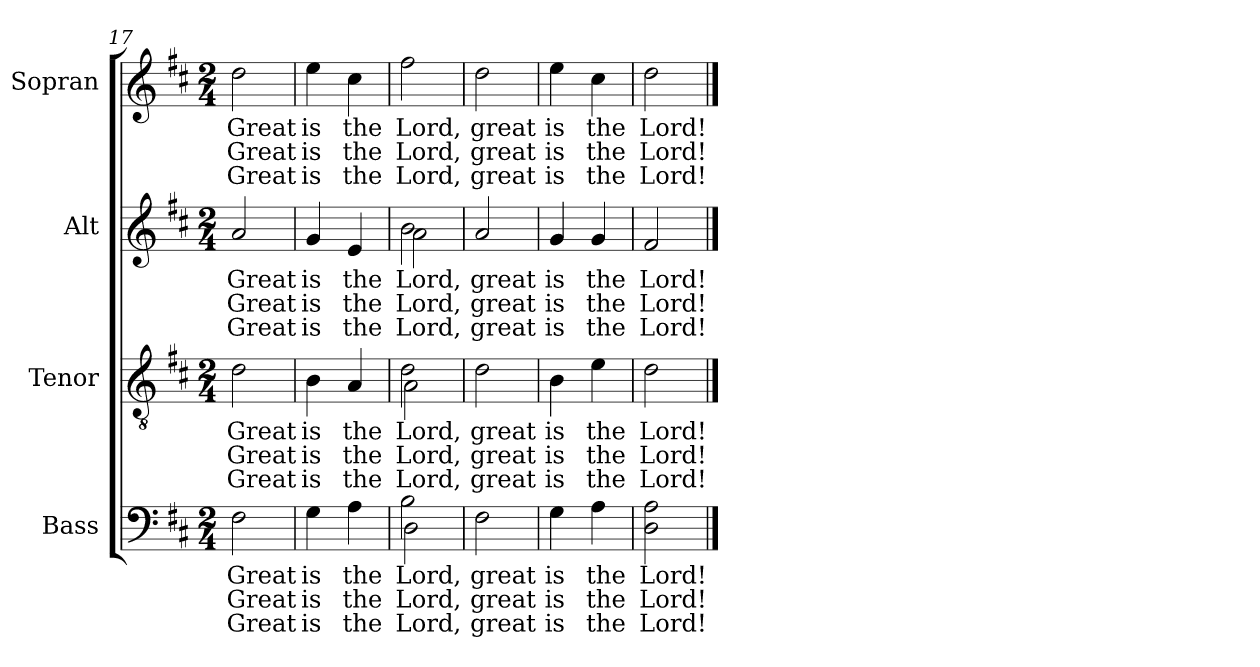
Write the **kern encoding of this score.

**kern	**text	**text	**text	**kern	**text	**text	**text	**kern	**text	**text	**text	**kern	**text	**text	**text
*part4	*part4	*part4	*part4	*part3	*part3	*part3	*part3	*part2	*part2	*part2	*part2	*part1	*part1	*part1	*part1
*staff4	*staff4	*staff4	*staff4	*staff3	*staff3	*staff3	*staff3	*staff2	*staff2	*staff2	*staff2	*staff1	*staff1	*staff1	*staff1
*I"Bass	*	*	*	*I"Tenor	*	*	*	*I"Alt	*	*	*	*I"Sopran	*	*	*
*I'B.	*	*	*	*I'T.	*	*	*	*I'A.	*	*	*	*I'S.	*	*	*
!!LO:LB:g=z
*clefF4	*	*	*	*clefGv2	*	*	*	*clefG2	*	*	*	*clefG2	*	*	*
*k[f#c#]	*	*	*	*k[f#c#]	*	*	*	*k[f#c#]	*	*	*	*k[f#c#]	*	*	*
*D:	*	*	*	*D:	*	*	*	*D:	*	*	*	*D:	*	*	*
*M2/4	*	*	*	*M2/4	*	*	*	*M2/4	*	*	*	*M2/4	*	*	*
=17	=17	=17	=17	=17	=17	=17	=17	=17	=17	=17	=17	=17	=17	=17	=17
!	!LO:LY:b	!LO:LY:b	!LO:LY:b	!	!	!	!	!	!	!	!	!	!	!	!
!	!	!	!	!	!LO:LY:b	!LO:LY:b	!LO:LY:b	!	!	!	!	!	!	!	!
!	!	!	!	!	!	!	!	!	!LO:LY:b	!LO:LY:b	!LO:LY:b	!	!	!	!
!	!	!	!	!	!	!	!	!	!	!	!	!	!LO:LY:b	!LO:LY:b	!LO:LY:b
2F#\	Great	Great	Great	2d\	Great	Great	Great	2a/	Great	Great	Great	2dd\	Great	Great	Great
=18	=18	=18	=18	=18	=18	=18	=18	=18	=18	=18	=18	=18	=18	=18	=18
!	!LO:LY:b	!LO:LY:b	!LO:LY:b	!	!	!	!	!	!	!	!	!	!	!	!
!	!	!	!	!	!LO:LY:b	!LO:LY:b	!LO:LY:b	!	!	!	!	!	!	!	!
!	!	!	!	!	!	!	!	!	!LO:LY:b	!LO:LY:b	!LO:LY:b	!	!	!	!
!	!	!	!	!	!	!	!	!	!	!	!	!	!LO:LY:b	!LO:LY:b	!LO:LY:b
4G\	is	is	is	4B\	is	is	is	4g/	is	is	is	4ee\	is	is	is
!	!LO:LY:b	!LO:LY:b	!LO:LY:b	!	!	!	!	!	!	!	!	!	!	!	!
!	!	!	!	!	!LO:LY:b	!LO:LY:b	!LO:LY:b	!	!	!	!	!	!	!	!
!	!	!	!	!	!	!	!	!	!LO:LY:b	!LO:LY:b	!LO:LY:b	!	!	!	!
!	!	!	!	!	!	!	!	!	!	!	!	!	!LO:LY:b	!LO:LY:b	!LO:LY:b
4A\	the	the	the	4A/	the	the	the	4e/	the	the	the	4cc#\	the	the	the
=19	=19	=19	=19	=19	=19	=19	=19	=19	=19	=19	=19	=19	=19	=19	=19
!	!LO:LY:b	!LO:LY:b	!LO:LY:b	!	!	!	!	!	!	!	!	!	!	!	!
*^	*	*	*	*	*	*	*	*	*	*	*	*	*	*	*
!	!	!	!	!	!	!LO:LY:b	!LO:LY:b	!LO:LY:b	!	!	!	!	!	!	!	!
*	*	*	*	*	*^	*	*	*	*	*	*	*	*	*	*	*
!	!	!	!	!	!	!	!	!	!	!	!LO:LY:b	!LO:LY:b	!LO:LY:b	!	!	!	!
*	*	*	*	*	*	*	*	*	*	*^	*	*	*	*	*	*	*
!	!	!	!	!	!	!	!	!	!	!	!	!	!	!	!	!LO:LY:b	!LO:LY:b	!LO:LY:b
2B\	2D!\	Lord,	Lord,	Lord,	2d\	2A!\	Lord,	Lord,	Lord,	2b\	2a!\	Lord,	Lord,	Lord,	2ff#\	Lord,	Lord,	Lord,
*v	*v	*	*	*	*	*	*	*	*	*v	*v	*	*	*	*	*	*	*
*	*	*	*	*v	*v	*	*	*	*	*	*	*	*	*	*	*
=20	=20	=20	=20	=20	=20	=20	=20	=20	=20	=20	=20	=20	=20	=20	=20
*^	*	*	*	*^	*	*	*	*^	*	*	*	*	*	*	*
!	!	!LO:LY:b	!LO:LY:b	!LO:LY:b	!	!	!	!	!	!	!	!	!	!	!	!	!	!
*v	*v	*	*	*	*	*	*	*	*	*v	*v	*	*	*	*	*	*	*
*	*	*	*	*v	*v	*	*	*	*	*	*	*	*	*	*	*
*^	*	*	*	*^	*	*	*	*^	*	*	*	*	*	*	*
!	!	!	!	!	!	!	!LO:LY:b	!LO:LY:b	!LO:LY:b	!	!	!	!	!	!	!	!	!
*v	*v	*	*	*	*	*	*	*	*	*v	*v	*	*	*	*	*	*	*
*	*	*	*	*v	*v	*	*	*	*	*	*	*	*	*	*	*
*^	*	*	*	*^	*	*	*	*^	*	*	*	*	*	*	*
!	!	!	!	!	!	!	!	!	!	!	!	!LO:LY:b	!LO:LY:b	!LO:LY:b	!	!	!	!
*v	*v	*	*	*	*	*	*	*	*	*v	*v	*	*	*	*	*	*	*
*	*	*	*	*v	*v	*	*	*	*	*	*	*	*	*	*	*
*^	*	*	*	*^	*	*	*	*^	*	*	*	*	*	*	*
!	!	!	!	!	!	!	!	!	!	!	!	!	!	!	!	!LO:LY:b	!LO:LY:b	!LO:LY:b
*v	*v	*	*	*	*	*	*	*	*	*v	*v	*	*	*	*	*	*	*
*	*	*	*	*v	*v	*	*	*	*	*	*	*	*	*	*	*
2F#\	great	great	great	2d\	great	great	great	2a/	great	great	great	2dd\	great	great	great
=21	=21	=21	=21	=21	=21	=21	=21	=21	=21	=21	=21	=21	=21	=21	=21
!	!LO:LY:b	!LO:LY:b	!LO:LY:b	!	!	!	!	!	!	!	!	!	!	!	!
!	!	!	!	!	!LO:LY:b	!LO:LY:b	!LO:LY:b	!	!	!	!	!	!	!	!
!	!	!	!	!	!	!	!	!	!LO:LY:b	!LO:LY:b	!LO:LY:b	!	!	!	!
!	!	!	!	!	!	!	!	!	!	!	!	!	!LO:LY:b	!LO:LY:b	!LO:LY:b
4G\	is	is	is	4B\	is	is	is	4g/	is	is	is	4ee\	is	is	is
!	!LO:LY:b	!LO:LY:b	!LO:LY:b	!	!	!	!	!	!	!	!	!	!	!	!
!	!	!	!	!	!LO:LY:b	!LO:LY:b	!LO:LY:b	!	!	!	!	!	!	!	!
!	!	!	!	!	!	!	!	!	!LO:LY:b	!LO:LY:b	!LO:LY:b	!	!	!	!
!	!	!	!	!	!	!	!	!	!	!	!	!	!LO:LY:b	!LO:LY:b	!LO:LY:b
4A\	the	the	the	4e\	the	the	the	4g/	the	the	the	4cc#\	the	the	the
=22	=22	=22	=22	=22	=22	=22	=22	=22	=22	=22	=22	=22	=22	=22	=22
!	!LO:LY:b	!LO:LY:b	!LO:LY:b	!	!	!	!	!	!	!	!	!	!	!	!
!	!	!	!	!	!LO:LY:b	!LO:LY:b	!LO:LY:b	!	!	!	!	!	!	!	!
!	!	!	!	!	!	!	!	!	!LO:LY:b	!LO:LY:b	!LO:LY:b	!	!	!	!
!	!	!	!	!	!	!	!	!	!	!	!	!	!LO:LY:b	!LO:LY:b	!LO:LY:b
2D\ 2A\	Lord!	Lord!	Lord!	2d\	Lord!	Lord!	Lord!	2f#/	Lord!	Lord!	Lord!	2dd\	Lord!	Lord!	Lord!
==	==	==	==	==	==	==	==	==	==	==	==	==	==	==	==
*-	*-	*-	*-	*-	*-	*-	*-	*-	*-	*-	*-	*-	*-	*-	*-
